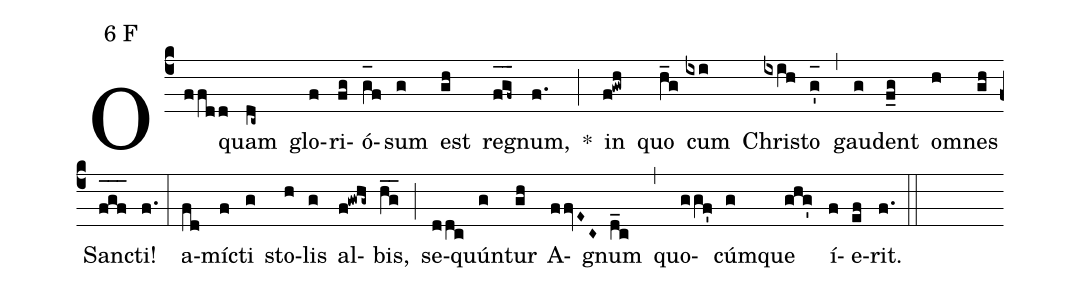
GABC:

mode:6 F;
%%
(c4) O(ffdd) quam(dc~) glo(f)ri(fg)ó(g_[oh:h]f)sum(g) est(gh) re(f_[oh:h]g_[oh:h]f~_[oh:h])gnum,(f.) *(;) in(f!gwh) quo(h_g) cum(ixi) Chri(ixih)sto(g'_[oh:h]) (,) gau(g)dent(f_g) o(h)mnes(gh) San(f_[oh:h]g_[oh:h]f_[oh:h])cti!(f.) (:) a(fd)mí(f)cti(g) sto(h)lis(g) al(f!gwhg~)bis,(hg__) (;) se(ddc)quún(g)tur(gh) A(ffvE~C~)gnum(d_c) (,) quo(ggf')cúm(g)que(ghg') í(f)e(ef)rit.(f.) (::)
